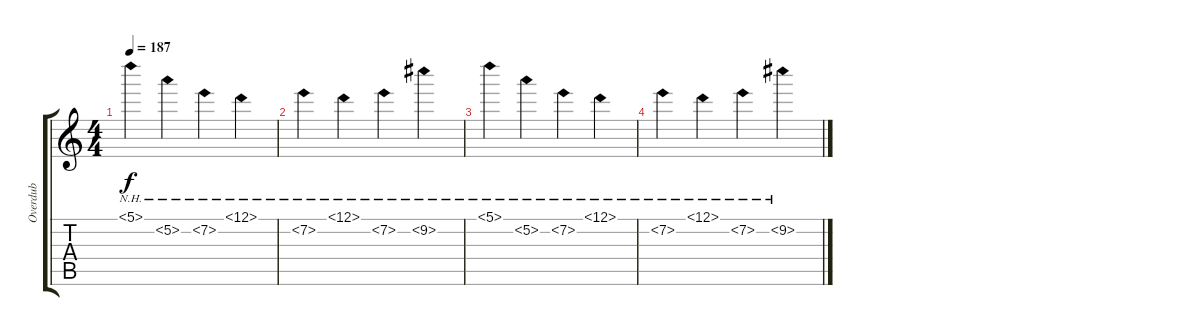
\track ("Overdub" "Overdub") {instrument overdrivenguitar}
\staff {score tabs}
\tuning (D4 A3 F3 C3 G2 D2) {hide}
\ts (4 4)
\tempo 187
\clef g2
\ks c
5.1{nh}.4{dy f} 5.2{nh}.4 7.2{nh}.4 12.1{nh}.4 |
7.2{nh}.4 12.1{nh}.4 7.2{nh}.4 9.2{nh}.4 |
5.1{nh}.4 5.2{nh}.4 7.2{nh}.4 12.1{nh}.4 |
7.2{nh}.4 12.1{nh}.4 7.2{nh}.4 9.2{nh}.4
